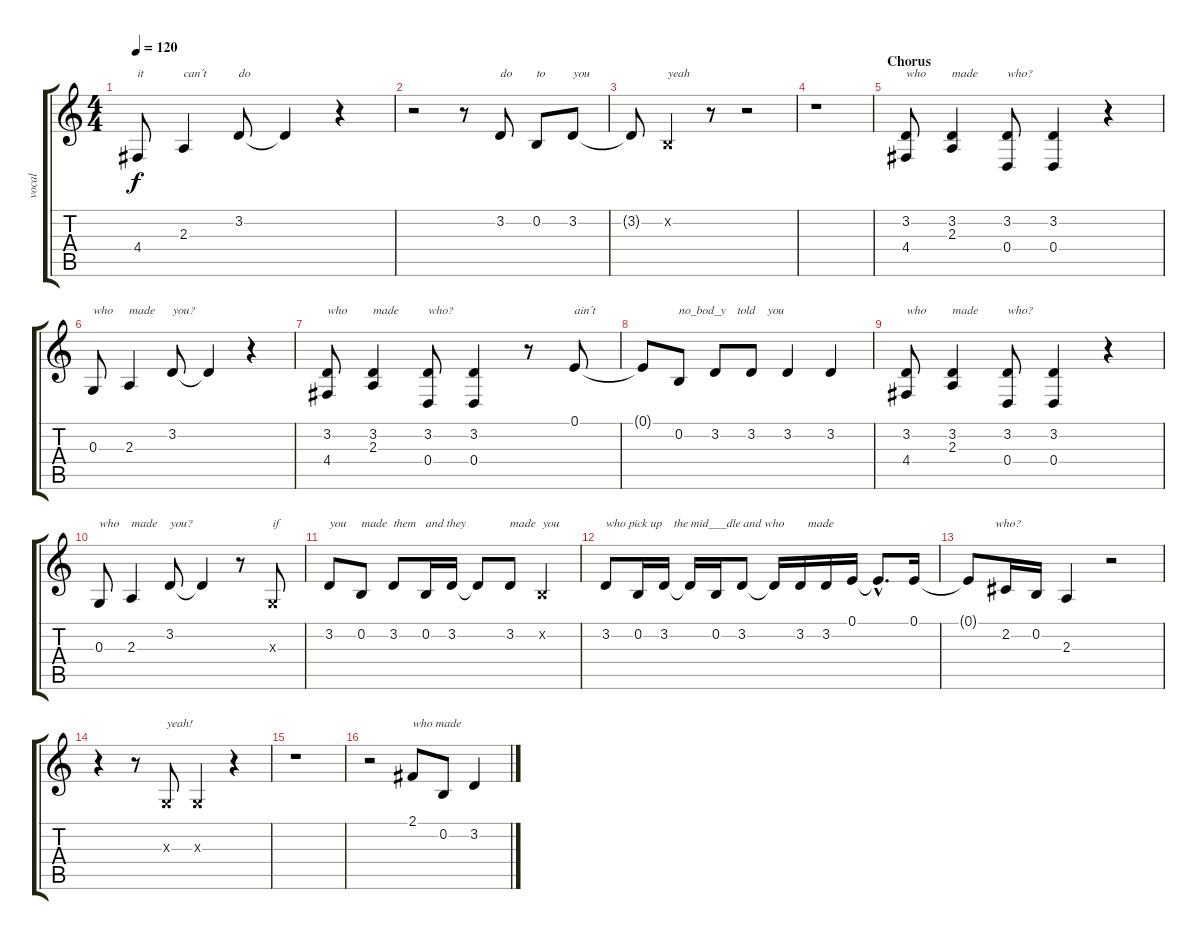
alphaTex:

\track ("vocal" "vocal") {instrument voiceoohs}
\staff {score tabs}
\tuning (E4 B3 G3 D3 A2 E2) {hide}
\ts (4 4)
\tempo 120
\clef g2
\ks c
4.4.8{txt "it" dy f} 2.3.4{txt "can´t"} 3.2.8{txt "do"} 3.2{t}.4 r.4 |
r.2 r.8 3.2.8{txt "do"} 0.2.8{txt "to"} 3.2.8{txt "you"} |
3.2{t}.8 0.2{x}.4{txt "yeah"} r.8 r.2 |
r.1 |
\section ("" "Chorus")
(3.2 4.4).8{txt "who"} (3.2 2.3).4{txt "made"} (3.2 0.4).8{txt "who?"} (3.2 0.4).4 r.4 |
0.3.8{txt "who"} 2.3.4{txt "made"} 3.2.8{txt "you?"} 3.2{t}.4 r.4 |
(3.2 4.4).8{txt "who"} (3.2 2.3).4{txt "made"} (3.2 0.4).8{txt "who?"} (3.2 0.4).4 r.8 0.1.8{txt "ain´t"} |
0.1{t}.8 0.2.8{txt "no_bod_y    told    you"} 3.2.8 3.2.8 3.2.4 3.2.4 |
(3.2 4.4).8{txt "who"} (3.2 2.3).4{txt "made"} (3.2 0.4).8{txt "who?"} (3.2 0.4).4 r.4 |
0.3.8{txt "who"} 2.3.4{txt "made"} 3.2.8{txt "you?"} 3.2{t}.4 r.8 0.3{x}.8{txt "if"} |
3.2.8{txt "you"} 0.2.8{txt "made"} 3.2.8{txt "them"} 0.2.16{txt "and they"} 3.2.16{txt " "} 3.2{t}.8{txt " "} 3.2.8{txt "made"} 0.2{x}.4{txt "you"} |
3.2.8{txt "who pick up    the mid___dle and who        made "} 0.2.16 3.2.16 3.2{t}.16 0.2.16 3.2.8 3.2{t}.16 3.2.16 3.2.16 0.1.16 0.1{hac t}.8{d} 0.1.16 |
0.1{t}.8{txt "         who?"} 2.2.16 0.2.16 2.3.4 r.2 |
r.4 r.8 0.3{x}.8{txt "yeah!"} 0.3{x}.4 r.4 |
r.1 |
r.2 2.1.8{txt "who made"} 0.2.8 3.2.4
